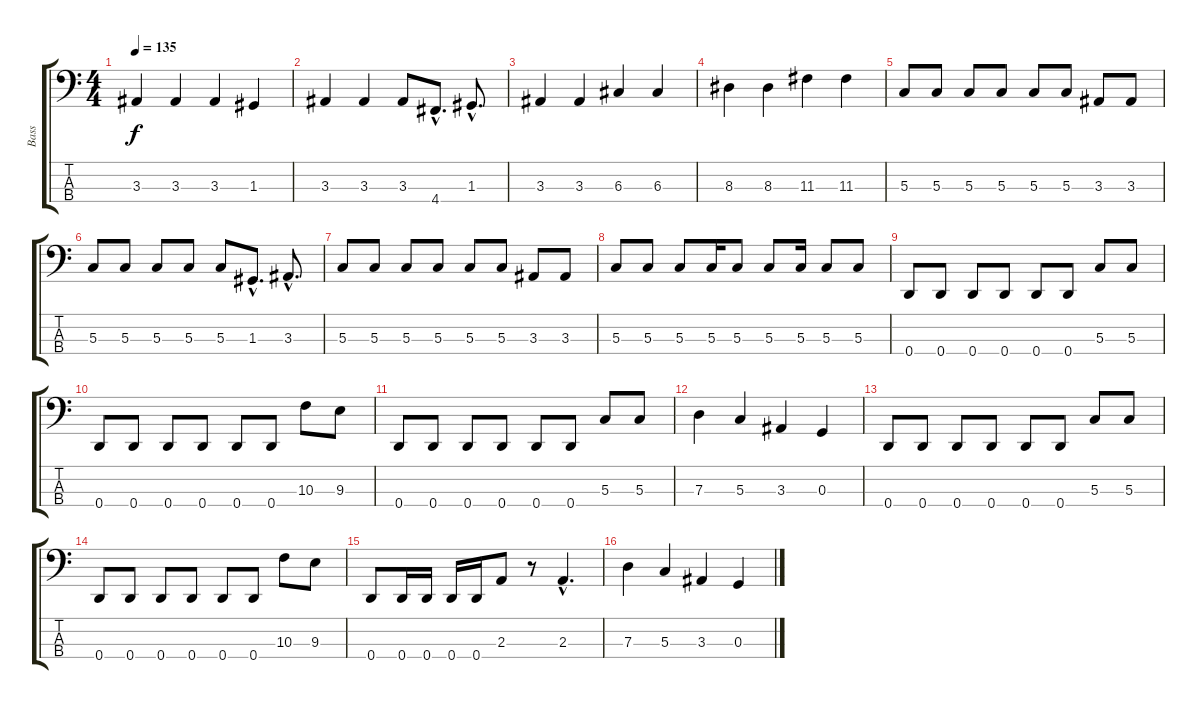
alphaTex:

\track ("Bass" "Bass") {instrument electricbassfinger}
\staff {score tabs}
\tuning (F2 C2 G1 D1) {hide}
\ts (4 4)
\tempo 135
\clef f4
\ks c
3.3.4{dy f} 3.3.4 3.3.4 1.3.4 |
3.3.4 3.3.4 3.3.8 4.4{hac}.8{d} 1.3{hac}.8{d} |
3.3.4 3.3.4 6.3.4 6.3.4 |
8.3.4 8.3.4 11.3.4 11.3.4 |
5.3.8 5.3.8 5.3.8 5.3.8 5.3.8 5.3.8 3.3.8 3.3.8 |
5.3.8 5.3.8 5.3.8 5.3.8 5.3.8 1.3{hac}.8{d} 3.3{hac}.8{d} |
5.3.8 5.3.8 5.3.8 5.3.8 5.3.8 5.3.8 3.3.8 3.3.8 |
5.3.8 5.3.8 5.3.8 5.3.16 5.3.8 5.3.8 5.3.16 5.3.8 5.3.8 |
0.4.8 0.4.8 0.4.8 0.4.8 0.4.8 0.4.8 5.3.8 5.3.8 |
0.4.8 0.4.8 0.4.8 0.4.8 0.4.8 0.4.8 10.3.8 9.3.8 |
0.4.8 0.4.8 0.4.8 0.4.8 0.4.8 0.4.8 5.3.8 5.3.8 |
7.3.4 5.3.4 3.3.4 0.3.4 |
0.4.8 0.4.8 0.4.8 0.4.8 0.4.8 0.4.8 5.3.8 5.3.8 |
0.4.8 0.4.8 0.4.8 0.4.8 0.4.8 0.4.8 10.3.8 9.3.8 |
0.4.8 0.4.16 0.4.16 0.4.16 0.4.16 2.3.8 r.8 2.3{hac}.4{d} |
7.3.4 5.3.4 3.3.4 0.3.4
